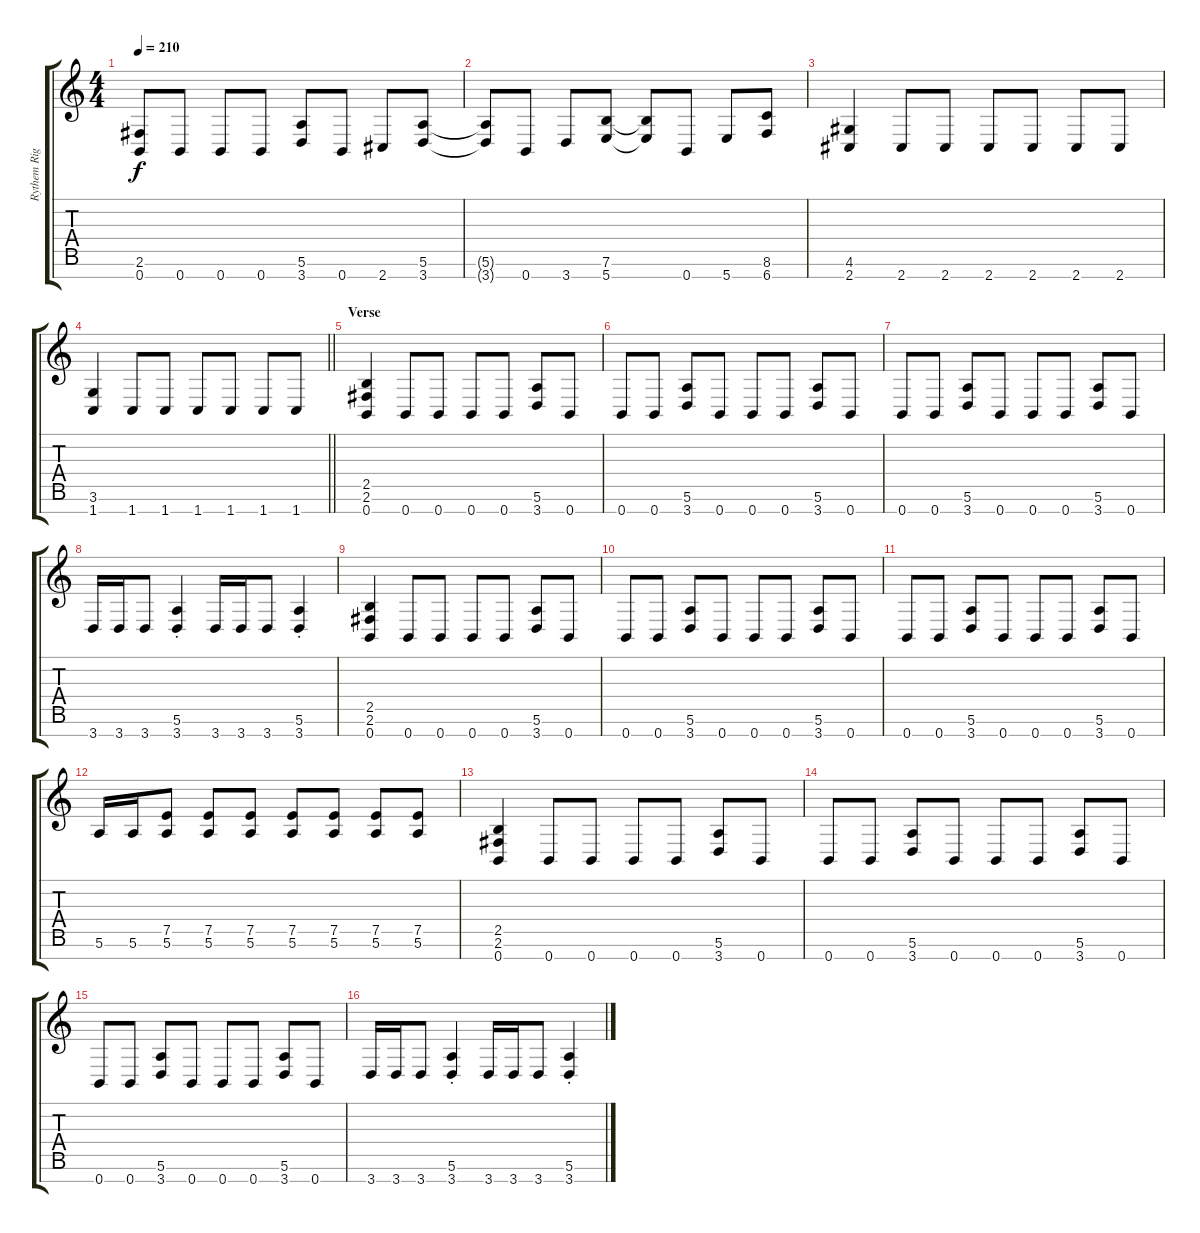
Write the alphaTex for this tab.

\track ("Rythem Right" "Rythem Rig") {instrument distortionguitar}
\staff {score tabs}
\tuning (E4 B3 G3 D3 A2 E2 B1) {hide}
\ts (4 4)
\tempo 210
\clef g2
\ks c
(2.6 0.7).8{dy f} 0.7.8 0.7.8 0.7.8 (5.6 3.7).8 0.7.8 2.7.8 (5.6 3.7).8 |
(5.6{t} 3.7{t}).8 0.7.8 3.7.8 (7.6 5.7).8 (7.6{t} 5.7{t}).8 0.7.8 5.7.8 (8.6 6.7).8 |
(4.6 2.7).4 2.7.8 2.7.8 2.7.8 2.7.8 2.7.8 2.7.8 |
\barLineRight lightlight
(3.6 1.7).4 1.7.8 1.7.8 1.7.8 1.7.8 1.7.8 1.7.8 |
\section ("" "Verse")
(2.5 2.6 0.7).4 0.7.8 0.7.8 0.7.8 0.7.8 (5.6 3.7).8 0.7.8 |
0.7.8 0.7.8 (5.6 3.7).8 0.7.8 0.7.8 0.7.8 (5.6 3.7).8 0.7.8 |
0.7.8 0.7.8 (5.6 3.7).8 0.7.8 0.7.8 0.7.8 (5.6 3.7).8 0.7.8 |
3.7.16 3.7.16 3.7.8 (5.6{st} 3.7{st}).4 3.7.16 3.7.16 3.7.8 (5.6{st} 3.7{st}).4 |
(2.5 2.6 0.7).4 0.7.8 0.7.8 0.7.8 0.7.8 (5.6 3.7).8 0.7.8 |
0.7.8 0.7.8 (5.6 3.7).8 0.7.8 0.7.8 0.7.8 (5.6 3.7).8 0.7.8 |
0.7.8 0.7.8 (5.6 3.7).8 0.7.8 0.7.8 0.7.8 (5.6 3.7).8 0.7.8 |
5.6.16 5.6.16 (7.5 5.6).8 (7.5 5.6).8 (7.5 5.6).8 (7.5 5.6).8 (7.5 5.6).8 (7.5 5.6).8 (7.5 5.6).8 |
(2.5 2.6 0.7).4 0.7.8 0.7.8 0.7.8 0.7.8 (5.6 3.7).8 0.7.8 |
0.7.8 0.7.8 (5.6 3.7).8 0.7.8 0.7.8 0.7.8 (5.6 3.7).8 0.7.8 |
0.7.8 0.7.8 (5.6 3.7).8 0.7.8 0.7.8 0.7.8 (5.6 3.7).8 0.7.8 |
3.7.16 3.7.16 3.7.8 (5.6{st} 3.7{st}).4 3.7.16 3.7.16 3.7.8 (5.6{st} 3.7{st}).4
